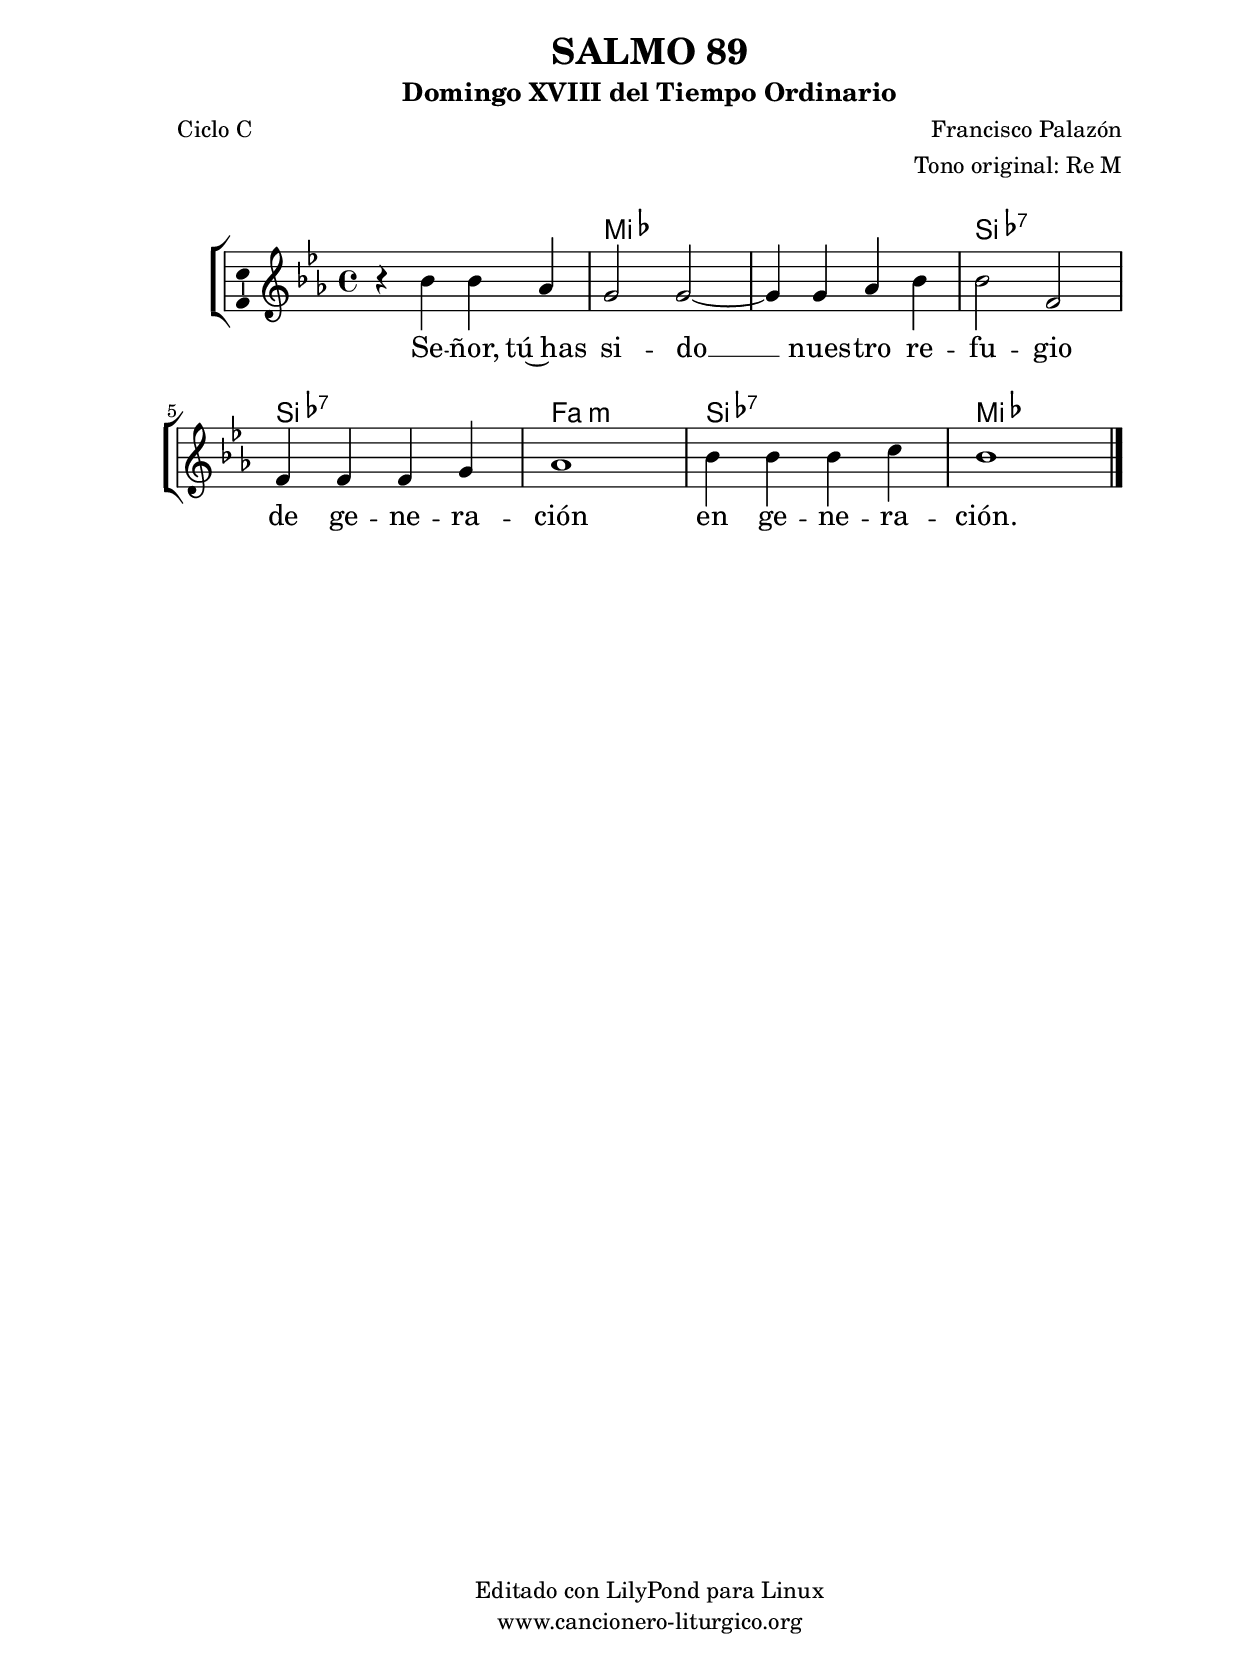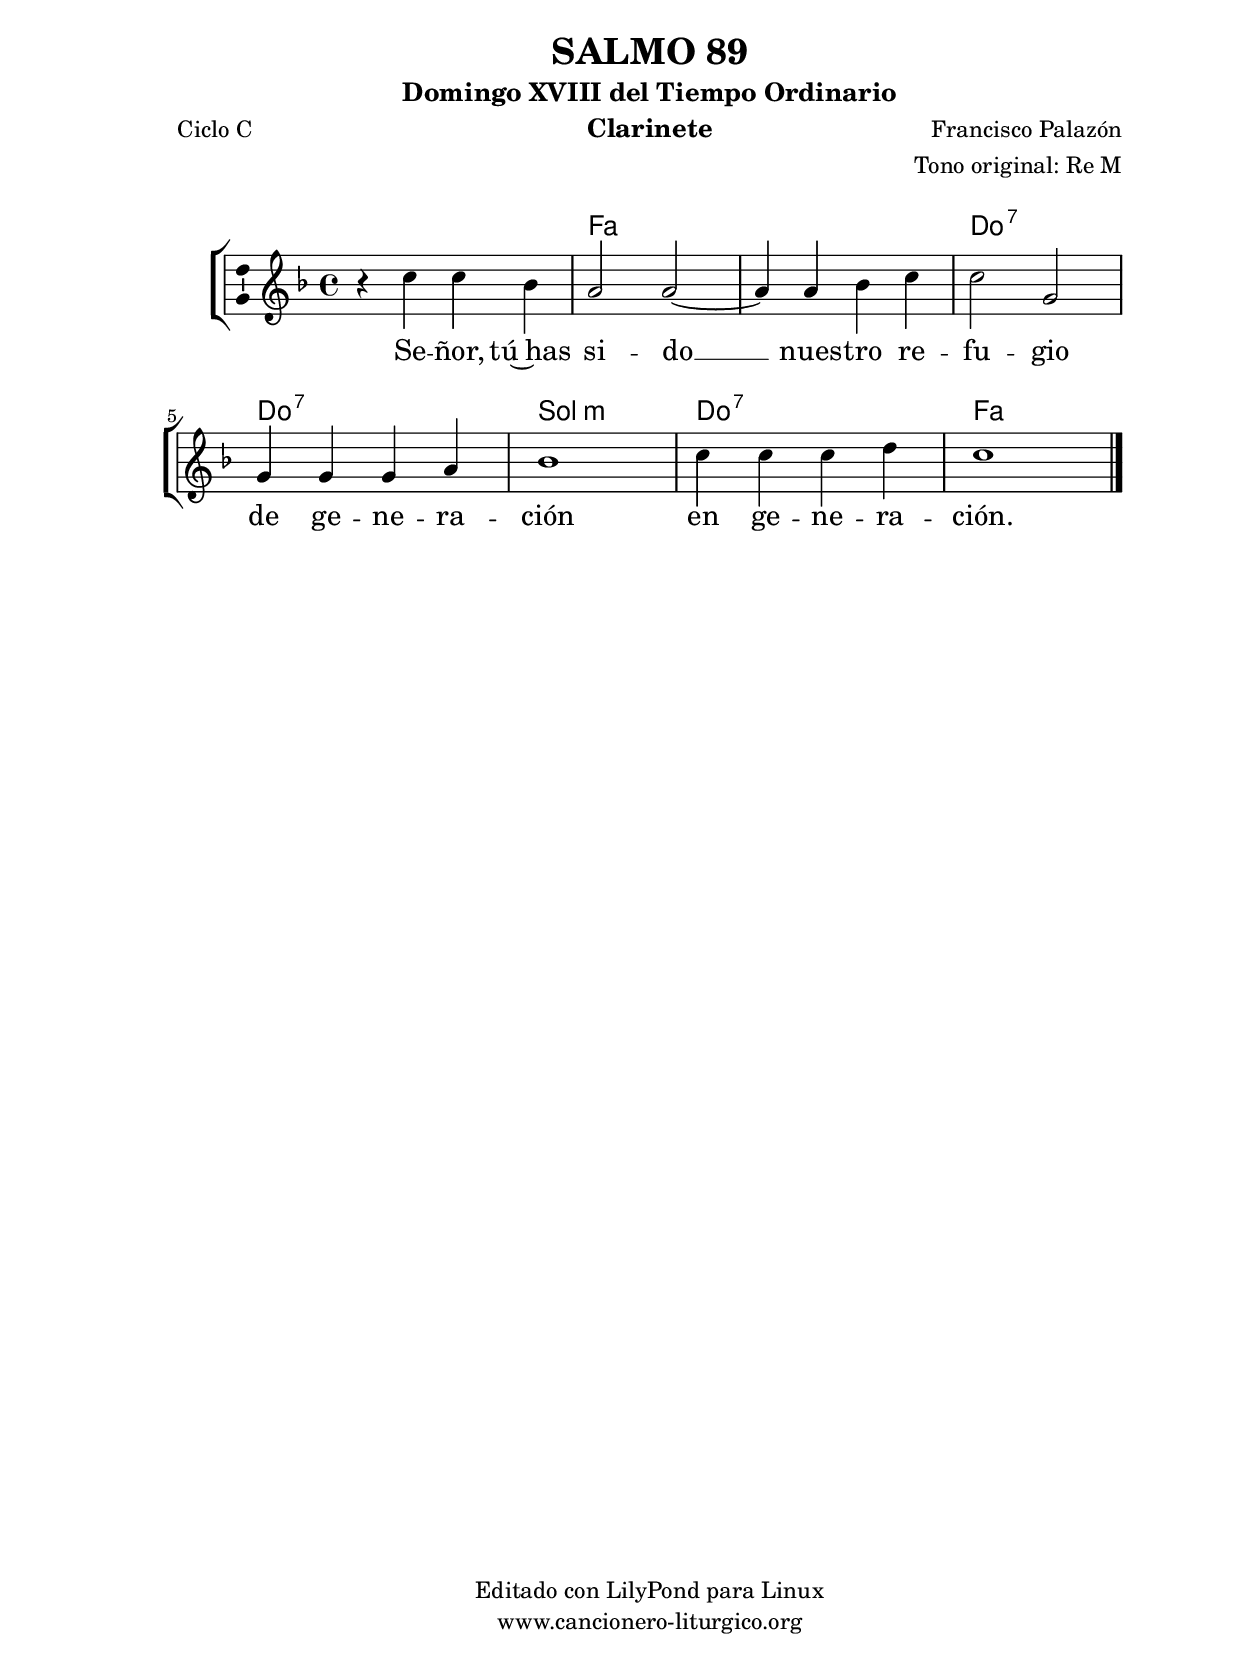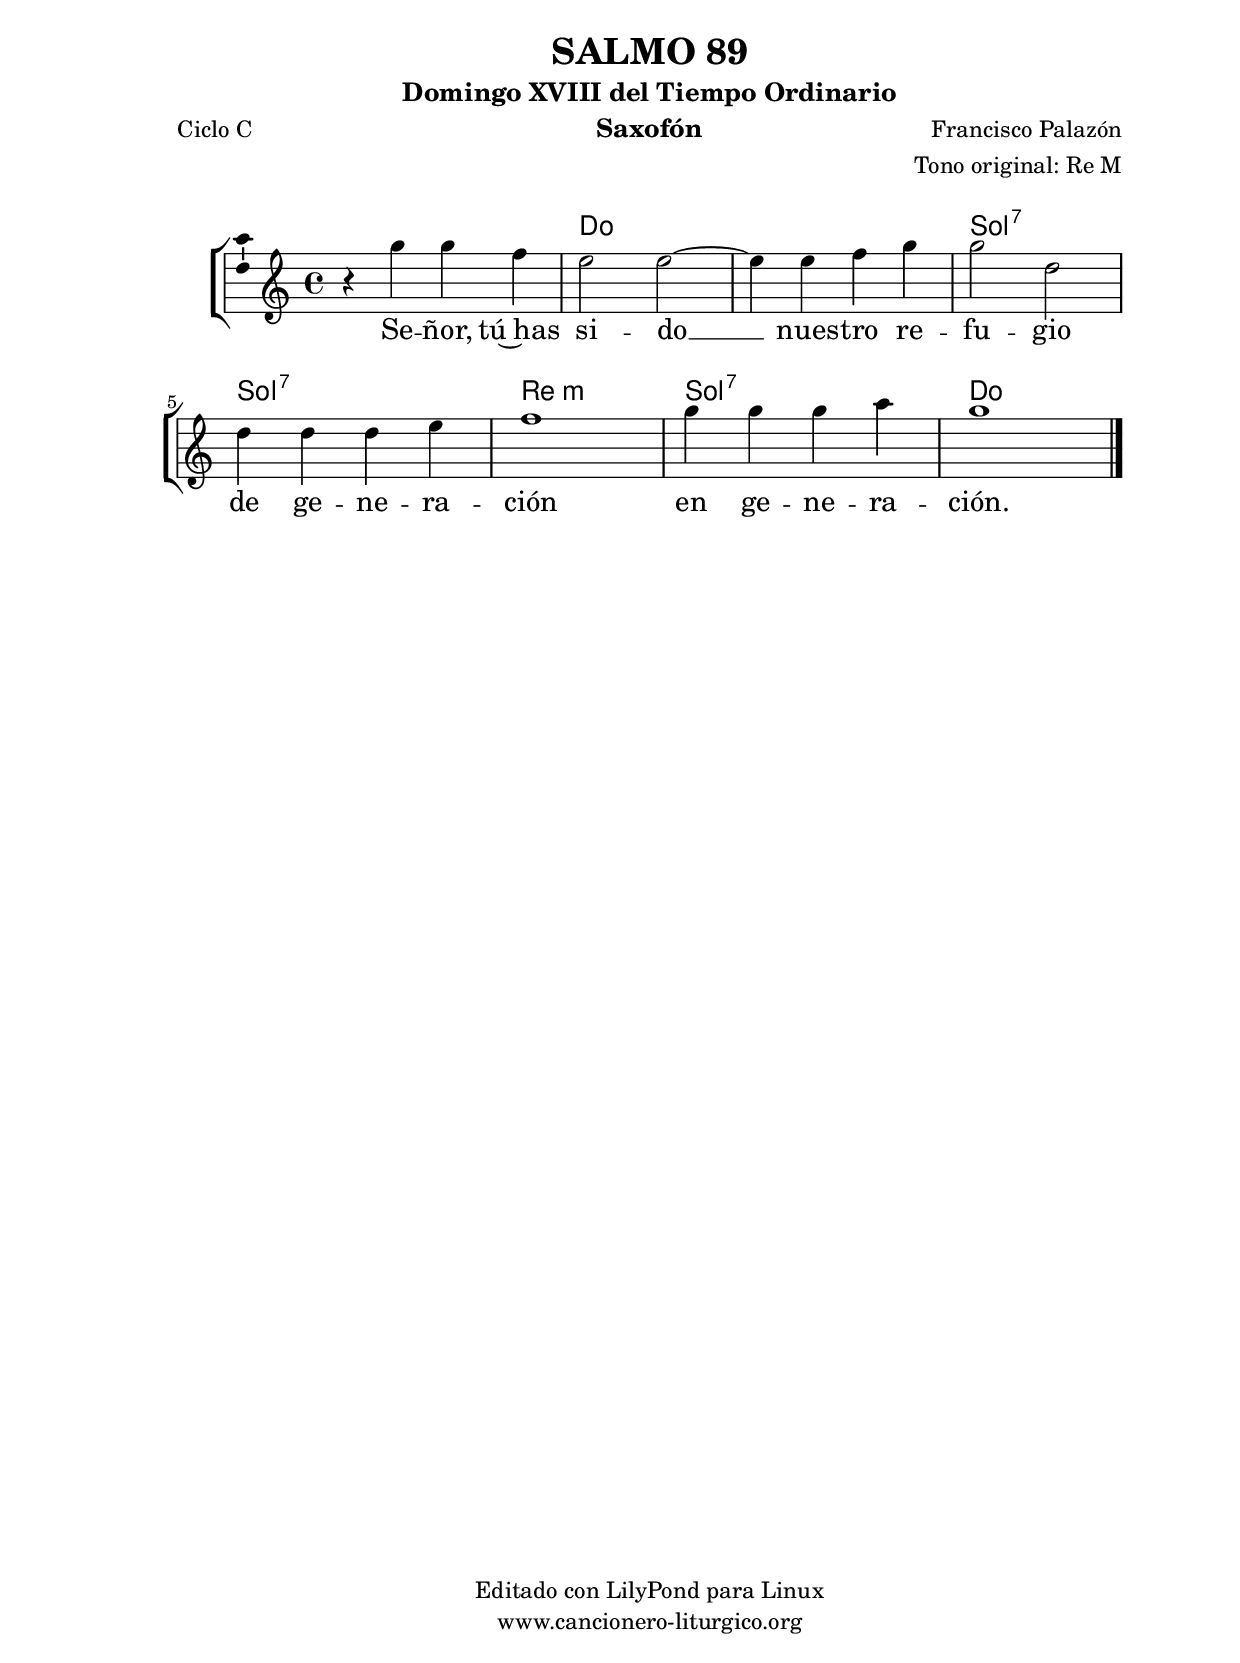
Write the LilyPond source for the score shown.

%
%para convertir .midi en .wav:
%timidity filename.midi -Ow -o finename.wav
%
%
%Para convertir de .wav a .mp3:
%lame -h -m j filename.wav
%
%
%para escuchar el midi:
%timidity nombrefichero.midi
%


%versión de lilypond para la que se ha escrito esta partitura:
\version "2.16.0"

	%Tamaño papel
	#(set-default-paper-size "a4")
	%Tamaño partitura
	#(set-global-staff-size 20)
	%No responde al pulsar sobre una nota
	#(ly:set-option 'point-and-click #f)

%parámetros del encabezamiento:
\header {
	title = "SALMO 89"
	subtitle = "Domingo XVIII del Tiempo Ordinario"
	composer = "Francisco Palazón"
	poet = "Ciclo C"
	meter = ""
	arranger = "Tono original: Re M"
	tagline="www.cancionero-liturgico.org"
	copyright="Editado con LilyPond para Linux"
	}

%parámetros asociados al papel:
\paper  {
	oddHeaderMarkup = \markup {\fill-line { \on-the-fly #not-first-page \fromproperty #'header:title \on-the-fly #not-first-page \fromproperty #'header:composer }}
	evenHeaderMarkup = \markup {\fill-line { \fromproperty #'header:composer \fromproperty #'header:title }}
	#(set-paper-size "a4")
	print-page-number = ##f
	first-page-number = 1
	print-first-page-number = ##f
%	head-separation = 3.0 \cm
	top-margin = 2.0 \cm
	bottom-margin = 0.5\cm
%%%	bottom-margin = -1.0\cm
	left-margin = 3.0 \cm
	line-width = 16.0 \cm 
	indent = 8\mm
	interscoreline = 2.\mm
	between-system-space = 15\mm
%	para que las partituras no llenen la hoja:
	ragged-bottom = ##t
%	idem para la última hoja:
	ragged-last-bottom = ##f
%	para que las partituras llenen el ancho del papel:
	ragged-last = ##f
	after-title-space = 2.5 \cm
%page-count=1
%system-count=8

	%Flexible Vertical Spacing
%	markup-markup-spacing =
%	#'((basic-distance . 15) (minimum-distance . 15) (padding . 3))
	markup-system-spacing =
	#'((basic-distance . 15) (minimum-distance . 15) (padding . 3))
	system-system-spacing =
	#'((basic-distance . 15) (minimum-distance . 15) (padding . 3))
	score-system-spacing =
	#'((basic-distance . 15) (minimum-distance . 15) (padding . 5))
%	top-system-spacing = % header
%	#'((basic-distance . 8) (minimum-distance . 0) (padding . 3))
%	top-markup-spacing =
%	#'((basic-distance . 20) (minimum-distance . 20) (padding . 3))
	last-bottom-spacing = % footer
	#'((basic-distance . 5) (minimum-distance . 5) (padding . 3))
%	score-markup-spacing =
%	#'((basic-distance . 16) (minimum-distance . 13) (padding . 3))

	}


%parámetros que afectan a toda la partitura:
global =  {
	%clave de sol (G):
	\clef G
	%armadura:
	\transpose d ees
	\key d \major
	\tempo 4=110
	\set Score.tempoHideNote = ##t
	}


acordes = {
	\italianChords
	\chordmode {
	\transpose d ees
{

s1
d1 d a:7 a:7 e:m a:7 d

	}
	}
}

melodia = 
	\transpose d ees
{
	\relative c''{

\time 4/4
r4 a4 a g
fis2 fis~
fis4 fis g a
a2 e
e4 e e fis
g1
a4 a a b
a1

	\bar "|."
	}
	}


texto = \lyricmode {
Se -- ñor, tú~has si -- do __ nues -- tro re -- fu -- gio
de ge -- ne -- ra -- ción en ge -- ne -- ra -- ción.
	}


acordesStaff = \context ChordNames = acordesStaff <<
	\set chordChanges = ##t
	\acordes
	>>


vozStaff = \context Voice = vozStaff
\with {\consists "Ambitus_engraver"}
<<
%	\set Staff.instrumentName = ""
%	\set Staff.shortInstrumentName = ""
%	\set Staff.midiInstrument = #"clarinet"
%	\set Staff.midiInstrument = #"cello"
%	\set Staff.midiInstrument = #"flute"
	\set Staff.midiInstrument = #"electric guitar (jazz)"
%	\set Staff.midiInstrument = #"english horn"
%	\set Staff.midiInstrument = #"violin"
%	\set Staff.midiInstrument = #"glockenspiel"
	\set Staff.midiMinimumVolume = #0.7
	\set Staff.midiMaximumVolume = #0.9
	\global
	\melodia
	>>


textoStaff = \context Lyrics = textoStaff <<
	\lyricsto vozStaff \texto
	>>

\book {
	\score {
		\context ChoirStaff {
			\override StaffGroup.SystemStartBracket #'collapse-height = #1
			\override Score.SystemStartBar #'collapse-height = #1
			<<
			\acordesStaff
			\vozStaff
			\textoStaff
			>>
			}
		\layout {
	    		\context {
				\Lyrics
				\override LyricText #'font-size = #2
				}
	   		 \context {
				\Score
				%fontSize = #3
				\override StaffSymbol #'staff-space = #(magstep +3)
				%\override Beam #'thickness = #0.55
				%\override SpacingSpanner #'spacing-increment = #1.0
				%\override Slur #'height-limit = #1.5
				}
			}
		}
	\score {
		\unfoldRepeats
		\context ChoirStaff {
			<<
			\acordesStaff
			\vozStaff
			>>
			}
		\midi {
	  		\context {
	  			\Score
				tempoWholesPerMinute = #(ly:make-moment 70 4)
				}
			}
		}
	}

%Partitura para clarinete
#(define output-suffix "C")
\book {
	\header{
		instrument = "Clarinete"
		}

	\score {
		\context ChoirStaff {
			\override StaffGroup.SystemStartBracket #'collapse-height = #1
			\override Score.SystemStartBar #'collapse-height = #1
\transpose c d
			<<
			\acordesStaff
			\vozStaff
			\textoStaff
			>>
			}
		\layout {
	    		\context {
				\Lyrics
				\override LyricText #'font-size = #2
				}
	   		 \context {
				\Score
				%fontSize = #3
				\override StaffSymbol #'staff-space = #(magstep +3)
				%\override Beam #'thickness = #0.55
				%\override SpacingSpanner #'spacing-increment = #1.0
				%\override Slur #'height-limit = #1.5
				}
			}
		}
	}

%Partitura para saxofón
#(define output-suffix "S")
\book {
	\header{
		instrument = "Saxofón"
		}
	\score {
		\context ChoirStaff {
			\override StaffGroup.SystemStartBracket #'collapse-height = #1
			\override Score.SystemStartBar #'collapse-height = #1
\transpose c a
			<<
			\acordesStaff
			\vozStaff
			\textoStaff
			>>
			}
		\layout {
	    		\context {
				\Lyrics
				\override LyricText #'font-size = #2
				}
	   		 \context {
				\Score
				%fontSize = #3
				\override StaffSymbol #'staff-space = #(magstep +3)
				%\override Beam #'thickness = #0.55
				%\override SpacingSpanner #'spacing-increment = #1.0
				%\override Slur #'height-limit = #1.5
				}
			}
		}
	}

